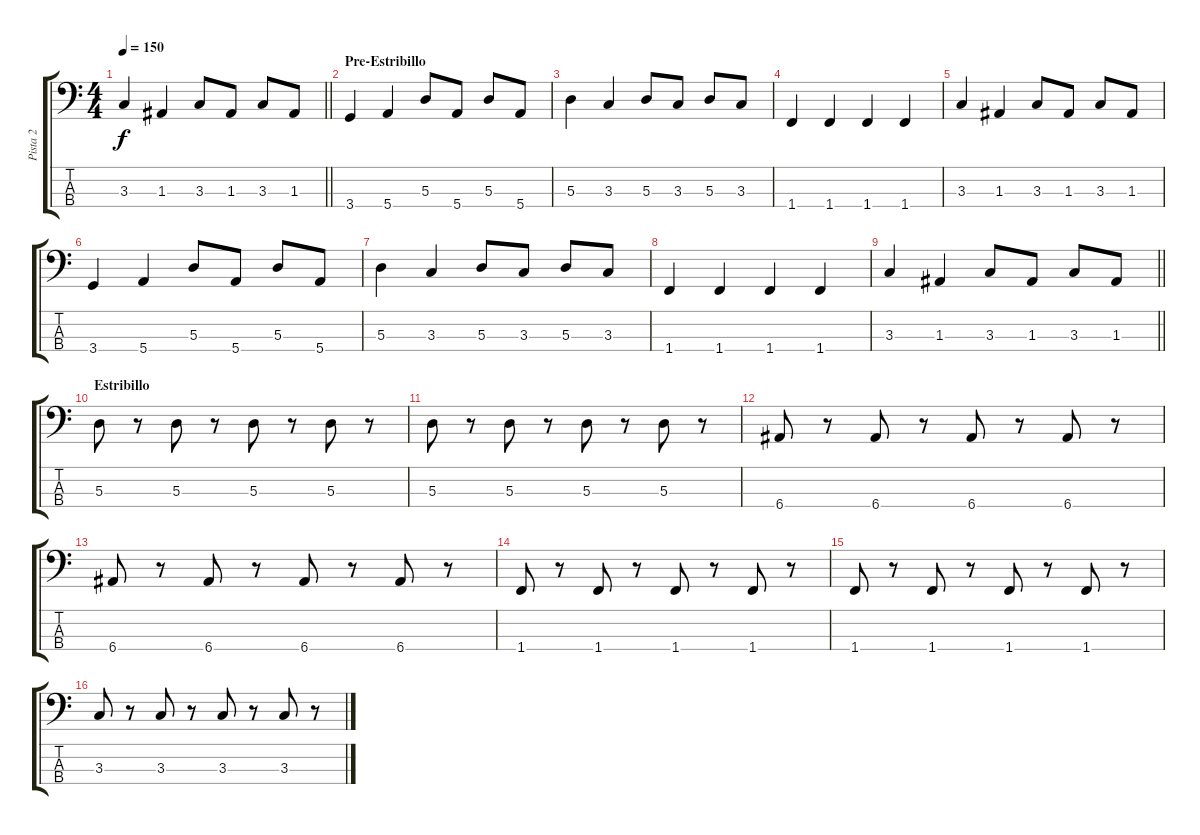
\track ("Pista 2" "Pista 2") {instrument electricbassfinger}
\staff {score tabs}
\tuning (G2 D2 A1 E1) {hide}
\ts (4 4)
\tempo 150
\clef f4
\barLineRight lightlight
\ks c
3.3.4{dy f} 1.3.4 3.3.8 1.3.8 3.3.8 1.3.8 |
\section ("" "Pre-Estribillo")
3.4.4 5.4.4 5.3.8 5.4.8 5.3.8 5.4.8 |
5.3.4 3.3.4 5.3.8 3.3.8 5.3.8 3.3.8 |
1.4.4 1.4.4 1.4.4 1.4.4 |
3.3.4 1.3.4 3.3.8 1.3.8 3.3.8 1.3.8 |
3.4.4 5.4.4 5.3.8 5.4.8 5.3.8 5.4.8 |
5.3.4 3.3.4 5.3.8 3.3.8 5.3.8 3.3.8 |
1.4.4 1.4.4 1.4.4 1.4.4 |
\barLineRight lightlight
3.3.4 1.3.4 3.3.8 1.3.8 3.3.8 1.3.8 |
\section ("" "Estribillo")
5.3.8 r.8 5.3.8 r.8 5.3.8 r.8 5.3.8 r.8 |
5.3.8 r.8 5.3.8 r.8 5.3.8 r.8 5.3.8 r.8 |
6.4.8 r.8 6.4.8 r.8 6.4.8 r.8 6.4.8 r.8 |
6.4.8 r.8 6.4.8 r.8 6.4.8 r.8 6.4.8 r.8 |
1.4.8 r.8 1.4.8 r.8 1.4.8 r.8 1.4.8 r.8 |
1.4.8 r.8 1.4.8 r.8 1.4.8 r.8 1.4.8 r.8 |
3.3.8 r.8 3.3.8 r.8 3.3.8 r.8 3.3.8 r.8
